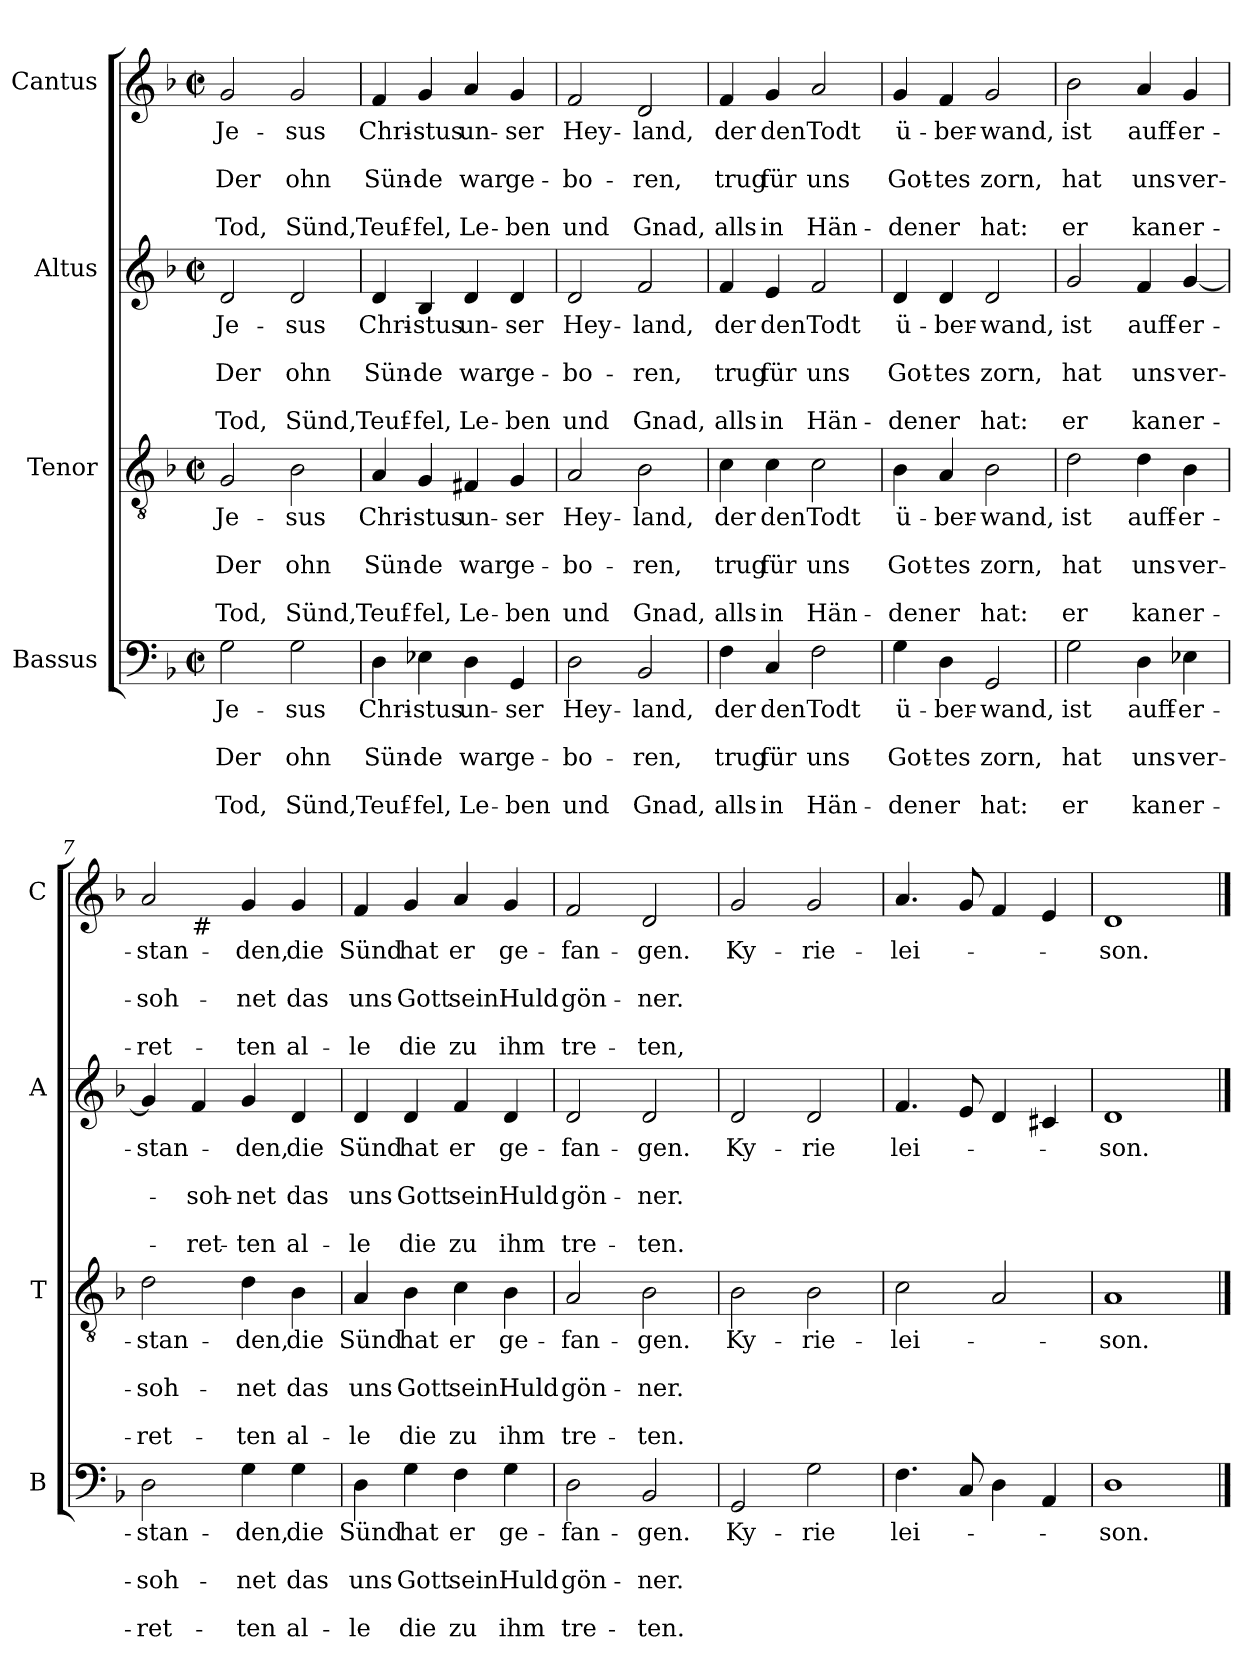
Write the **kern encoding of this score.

**kern	**text	**text	**text	**text	**text	**kern	**text	**text	**text	**text	**text	**kern	**text	**text	**text	**text	**text	**kern	**text	**text	**text	**text	**text
*part4	*part4	*part4	*part4	*part4	*part4	*part3	*part3	*part3	*part3	*part3	*part3	*part2	*part2	*part2	*part2	*part2	*part2	*part1	*part1	*part1	*part1	*part1	*part1
*staff4	*staff4	*staff4	*staff4	*staff4	*staff4	*staff3	*staff3	*staff3	*staff3	*staff3	*staff3	*staff2	*staff2	*staff2	*staff2	*staff2	*staff2	*staff1	*staff1	*staff1	*staff1	*staff1	*staff1
*I"Bassus	*	*	*	*	*	*I"Tenor	*	*	*	*	*	*I"Altus	*	*	*	*	*	*I"Cantus	*	*	*	*	*
*I'B	*	*	*	*	*	*I'T	*	*	*	*	*	*I'A	*	*	*	*	*	*I'C	*	*	*	*	*
*clefF4	*	*	*	*	*	*clefGv2	*	*	*	*	*	*clefG2	*	*	*	*	*	*clefG2	*	*	*	*	*
*k[b-]	*	*	*	*	*	*k[b-]	*	*	*	*	*	*k[b-]	*	*	*	*	*	*k[b-]	*	*	*	*	*
*F:	*	*	*	*	*	*F:	*	*	*	*	*	*F:	*	*	*	*	*	*F:	*	*	*	*	*
*M2/2	*	*	*	*	*	*M2/2	*	*	*	*	*	*M2/2	*	*	*	*	*	*M2/2	*	*	*	*	*
*met(c|)	*	*	*	*	*	*met(c|)	*	*	*	*	*	*met(c|)	*	*	*	*	*	*met(c|)	*	*	*	*	*
=1	=1	=1	=1	=1	=1	=1	=1	=1	=1	=1	=1	=1	=1	=1	=1	=1	=1	=1	=1	=1	=1	=1	=1
!	!LO:LY:b	!	!LO:LY:b	!	!LO:LY:b	!	!LO:LY:b	!	!LO:LY:b	!	!LO:LY:b	!	!LO:LY:b	!	!LO:LY:b	!	!LO:LY:b	!	!LO:LY:b	!	!LO:LY:b	!	!LO:LY:b
2G\	Je-	.	Der	.	Tod,	2G/	Je-	.	Der	.	Tod,	2d/	Je-	.	Der	.	Tod,	2g/	Je-	.	Der	.	Tod,
!	!LO:LY:b	!	!LO:LY:b	!	!LO:LY:b	!	!LO:LY:b	!	!LO:LY:b	!	!LO:LY:b	!	!LO:LY:b	!	!LO:LY:b	!	!LO:LY:b	!	!LO:LY:b	!	!LO:LY:b	!	!LO:LY:b
2G\	-sus	.	ohn	.	Sünd,	2B-\	-sus	.	ohn	.	Sünd,	2d/	-sus	.	ohn	.	Sünd,	2g/	-sus	.	ohn	.	Sünd,
=2	=2	=2	=2	=2	=2	=2	=2	=2	=2	=2	=2	=2	=2	=2	=2	=2	=2	=2	=2	=2	=2	=2	=2
!	!LO:LY:b	!	!LO:LY:b	!	!LO:LY:b	!	!LO:LY:b	!	!LO:LY:b	!	!LO:LY:b	!	!LO:LY:b	!	!LO:LY:b	!	!LO:LY:b	!	!LO:LY:b	!	!LO:LY:b	!	!LO:LY:b
4D\	Chri-	.	Sün-	.	Teuf-	4A/	Chri-	.	Sün-	.	Teuf-	4d/	Chri-	.	Sün-	.	Teuf-	4f/	Chri-	.	Sün-	.	Teuf-
!	!LO:LY:b	!	!LO:LY:b	!	!LO:LY:b	!	!LO:LY:b	!	!LO:LY:b	!	!LO:LY:b	!	!LO:LY:b	!	!LO:LY:b	!	!LO:LY:b	!	!LO:LY:b	!	!LO:LY:b	!	!LO:LY:b
4E-X\	-stus	.	-de	.	-fel,	4G/	-stus	.	-de	.	-fel,	4B-/	-stus	.	-de	.	-fel,	4g/	-stus	.	-de	.	-fel,
!	!LO:LY:b	!	!LO:LY:b	!	!LO:LY:b	!	!LO:LY:b	!	!LO:LY:b	!	!LO:LY:b	!	!LO:LY:b	!	!LO:LY:b	!	!LO:LY:b	!	!LO:LY:b	!	!LO:LY:b	!	!LO:LY:b
4D\	un-	.	war	.	Le-	4F#X/	un-	.	war	.	Le-	4d/	un-	.	war	.	Le-	4a/	un-	.	war	.	Le-
!	!LO:LY:b	!	!LO:LY:b	!	!LO:LY:b	!	!LO:LY:b	!	!LO:LY:b	!	!LO:LY:b	!	!LO:LY:b	!	!LO:LY:b	!	!LO:LY:b	!	!LO:LY:b	!	!LO:LY:b	!	!LO:LY:b
4GG/	-ser	.	ge-	.	-ben	4G/	-ser	.	ge-	.	-ben	4d/	-ser	.	ge-	.	-ben	4g/	-ser	.	ge-	.	-ben
=3	=3	=3	=3	=3	=3	=3	=3	=3	=3	=3	=3	=3	=3	=3	=3	=3	=3	=3	=3	=3	=3	=3	=3
!	!LO:LY:b	!	!LO:LY:b	!	!LO:LY:b	!	!LO:LY:b	!	!LO:LY:b	!	!LO:LY:b	!	!LO:LY:b	!	!LO:LY:b	!	!LO:LY:b	!	!LO:LY:b	!	!LO:LY:b	!	!LO:LY:b
2D\	Hey-	.	-bo-	.	und	2A/	Hey-	.	-bo-	.	und	2d/	Hey-	.	-bo-	.	und	2f/	Hey-	.	-bo-	.	und
!	!LO:LY:b	!	!LO:LY:b	!	!LO:LY:b	!	!LO:LY:b	!	!LO:LY:b	!	!LO:LY:b	!	!LO:LY:b	!	!LO:LY:b	!	!LO:LY:b	!	!LO:LY:b	!	!LO:LY:b	!	!LO:LY:b
2BB-/	-land,	.	-ren,	.	Gnad,	2B-\	-land,	.	-ren,	.	Gnad,	2f/	-land,	.	-ren,	.	Gnad,	2d/	-land,	.	-ren,	.	Gnad,
=4	=4	=4	=4	=4	=4	=4	=4	=4	=4	=4	=4	=4	=4	=4	=4	=4	=4	=4	=4	=4	=4	=4	=4
!	!LO:LY:b	!	!LO:LY:b	!	!LO:LY:b	!	!LO:LY:b	!	!LO:LY:b	!	!LO:LY:b	!	!LO:LY:b	!	!LO:LY:b	!	!LO:LY:b	!	!LO:LY:b	!	!LO:LY:b	!	!LO:LY:b
4F\	der	.	trug	.	alls	4c\	der	.	trug	.	alls	4f/	der	.	trug	.	alls	4f/	der	.	trug	.	alls
!	!LO:LY:b	!	!LO:LY:b	!	!LO:LY:b	!	!LO:LY:b	!	!LO:LY:b	!	!LO:LY:b	!	!LO:LY:b	!	!LO:LY:b	!	!LO:LY:b	!	!LO:LY:b	!	!LO:LY:b	!	!LO:LY:b
4C/	den	.	für	.	in	4c\	den	.	für	.	in	4e/	den	.	für	.	in	4g/	den	.	für	.	in
!	!LO:LY:b	!	!LO:LY:b	!	!LO:LY:b	!	!LO:LY:b	!	!LO:LY:b	!	!LO:LY:b	!	!LO:LY:b	!	!LO:LY:b	!	!LO:LY:b	!	!LO:LY:b	!	!LO:LY:b	!	!LO:LY:b
2F\	Todt	.	uns	.	Hän-	2c\	Todt	.	uns	.	Hän-	2f/	Todt	.	uns	.	Hän-	2a/	Todt	.	uns	.	Hän-
!!LO:LB:g=z
=5	=5	=5	=5	=5	=5	=5	=5	=5	=5	=5	=5	=5	=5	=5	=5	=5	=5	=5	=5	=5	=5	=5	=5
!	!LO:LY:b	!	!LO:LY:b	!	!LO:LY:b	!	!LO:LY:b	!	!LO:LY:b	!	!LO:LY:b	!	!LO:LY:b	!	!LO:LY:b	!	!LO:LY:b	!	!LO:LY:b	!	!LO:LY:b	!	!LO:LY:b
4G\	ü-	.	Got-	.	-den	4B-\	ü-	.	Got-	.	-den	4d/	ü-	.	Got-	.	-den	4g/	ü-	.	Got-	.	-den
!	!LO:LY:b	!	!LO:LY:b	!	!LO:LY:b	!	!LO:LY:b	!	!LO:LY:b	!	!LO:LY:b	!	!LO:LY:b	!	!LO:LY:b	!	!LO:LY:b	!	!LO:LY:b	!	!LO:LY:b	!	!LO:LY:b
4D\	-ber-	.	-tes	.	er	4A/	-ber-	.	-tes	.	er	4d/	-ber-	.	-tes	.	er	4f/	-ber-	.	-tes	.	er
!	!LO:LY:b	!	!LO:LY:b	!	!LO:LY:b	!	!LO:LY:b	!	!LO:LY:b	!	!LO:LY:b	!	!LO:LY:b	!	!LO:LY:b	!	!LO:LY:b	!	!LO:LY:b	!	!LO:LY:b	!	!LO:LY:b
2GG/	-wand,	.	zorn,	.	hat:	2B-\	-wand,	.	zorn,	.	hat:	2d/	-wand,	.	zorn,	.	hat:	2g/	-wand,	.	zorn,	.	hat:
=6	=6	=6	=6	=6	=6	=6	=6	=6	=6	=6	=6	=6	=6	=6	=6	=6	=6	=6	=6	=6	=6	=6	=6
!	!LO:LY:b	!	!LO:LY:b	!	!LO:LY:b	!	!LO:LY:b	!	!LO:LY:b	!	!LO:LY:b	!	!LO:LY:b	!	!LO:LY:b	!	!LO:LY:b	!	!LO:LY:b	!	!LO:LY:b	!	!LO:LY:b
2G\	ist	.	hat	.	er	2d\	ist	.	hat	.	er	2g/	ist	.	hat	.	er	2b-\	ist	.	hat	.	er
!	!LO:LY:b	!	!LO:LY:b	!	!LO:LY:b	!	!LO:LY:b	!	!LO:LY:b	!	!LO:LY:b	!	!LO:LY:b	!	!LO:LY:b	!	!LO:LY:b	!	!LO:LY:b	!	!LO:LY:b	!	!LO:LY:b
4D\	auff-	.	uns	.	kan	4d\	auff-	.	uns	.	kan	4f/	auff-	.	uns	.	kan	4a/	auff-	.	uns	.	kan
!	!LO:LY:b	!	!LO:LY:b	!	!LO:LY:b	!	!LO:LY:b	!	!LO:LY:b	!	!LO:LY:b	!	!LO:LY:b	!	!LO:LY:b	!	!LO:LY:b	!	!LO:LY:b	!	!LO:LY:b	!	!LO:LY:b
4E-X\	-er-	.	ver-	.	er-	4B-\	-er-	.	ver-	.	er-	[4g/	-er-	.	ver-	.	er-	4g/	-er-	.	ver-	.	er-
=7	=7	=7	=7	=7	=7	=7	=7	=7	=7	=7	=7	=7	=7	=7	=7	=7	=7	=7	=7	=7	=7	=7	=7
!	!LO:LY:b	!	!LO:LY:b	!	!LO:LY:b	!	!LO:LY:b	!	!LO:LY:b	!	!LO:LY:b	!	!LO:LY:b	!	!	!	!	!	!LO:LY:b	!	!LO:LY:b	!	!LO:LY:b
*	*	*	*	*	*	*	*	*	*	*	*	*	*	*	*	*	*	*^	*	*	*	*	*
2D\	-stan-	.	-soh-	.	-ret-	2d\	-stan-	.	-soh-	.	-ret-	4g/]	-stan-	.	.	.	.	2a/	4ryy	-stan-	.	-soh-	.	-ret-
!	!	!	!	!	!	!	!	!	!	!	!	!	!	!	!	!	!	!	!LO:TX:b:t=#	!	!	!	!	!
!	!	!	!	!	!	!	!	!	!	!	!	!	!	!	!LO:LY:b	!	!LO:LY:b	!	!	!	!	!	!	!
.	.	.	.	.	.	.	.	.	.	.	.	4f/	.	.	-soh-	.	-ret-	.	2.ryy	.	.	.	.	.
!	!LO:LY:b	!	!LO:LY:b	!	!LO:LY:b	!	!LO:LY:b	!	!LO:LY:b	!	!LO:LY:b	!	!LO:LY:b	!	!LO:LY:b	!	!LO:LY:b	!	!	!LO:LY:b	!	!LO:LY:b	!	!LO:LY:b
4G\	-den,	.	-net	.	-ten	4d\	-den,	.	-net	.	-ten	4g/	-den,	.	-net	.	-ten	4g/	.	-den,	.	-net	.	-ten
!	!LO:LY:b	!	!LO:LY:b	!	!LO:LY:b	!	!LO:LY:b	!	!LO:LY:b	!	!LO:LY:b	!	!LO:LY:b	!	!LO:LY:b	!	!LO:LY:b	!	!	!LO:LY:b	!	!LO:LY:b	!	!LO:LY:b
4G\	die	.	das	.	al-	4B-\	die	.	das	.	al-	4d/	die	.	das	.	al-	4g/	.	die	.	das	.	al-
=8	=8	=8	=8	=8	=8	=8	=8	=8	=8	=8	=8	=8	=8	=8	=8	=8	=8	=8	=8	=8	=8	=8	=8	=8
!	!LO:LY:b	!	!LO:LY:b	!	!LO:LY:b	!	!LO:LY:b	!	!LO:LY:b	!	!LO:LY:b	!	!LO:LY:b	!	!LO:LY:b	!	!LO:LY:b	!	!	!LO:LY:b	!	!LO:LY:b	!	!LO:LY:b
*	*	*	*	*	*	*	*	*	*	*	*	*	*	*	*	*	*	*v	*v	*	*	*	*	*
4D\	Sünd	.	uns	.	-le	4A/	Sünd	.	uns	.	-le	4d/	Sünd	.	uns	.	-le	4f/	Sünd	.	uns	.	-le
!	!LO:LY:b	!	!LO:LY:b	!	!LO:LY:b	!	!LO:LY:b	!	!LO:LY:b	!	!LO:LY:b	!	!LO:LY:b	!	!LO:LY:b	!	!LO:LY:b	!	!LO:LY:b	!	!LO:LY:b	!	!LO:LY:b
4G\	hat	.	Gott	.	die	4B-\	hat	.	Gott	.	die	4d/	hat	.	Gott	.	die	4g/	hat	.	Gott	.	die
!	!LO:LY:b	!	!LO:LY:b	!	!LO:LY:b	!	!LO:LY:b	!	!LO:LY:b	!	!LO:LY:b	!	!LO:LY:b	!	!LO:LY:b	!	!LO:LY:b	!	!LO:LY:b	!	!LO:LY:b	!	!LO:LY:b
4F\	er	.	sein	.	zu	4c\	er	.	sein	.	zu	4f/	er	.	sein	.	zu	4a/	er	.	sein	.	zu
!	!LO:LY:b	!	!LO:LY:b	!	!LO:LY:b	!	!LO:LY:b	!	!LO:LY:b	!	!LO:LY:b	!	!LO:LY:b	!	!LO:LY:b	!	!LO:LY:b	!	!LO:LY:b	!	!LO:LY:b	!	!LO:LY:b
4G\	ge-	.	Huld	.	ihm	4B-\	ge-	.	Huld	.	ihm	4d/	ge-	.	Huld	.	ihm	4g/	ge-	.	Huld	.	ihm
!!LO:PB:g=z
=9	=9	=9	=9	=9	=9	=9	=9	=9	=9	=9	=9	=9	=9	=9	=9	=9	=9	=9	=9	=9	=9	=9	=9
!	!LO:LY:b	!	!LO:LY:b	!	!LO:LY:b	!	!LO:LY:b	!	!LO:LY:b	!	!LO:LY:b	!	!LO:LY:b	!	!LO:LY:b	!	!LO:LY:b	!	!LO:LY:b	!	!LO:LY:b	!	!LO:LY:b
2D\	-fan-	.	gön-	.	tre-	2A/	-fan-	.	gön-	.	tre-	2d/	-fan-	.	gön-	.	tre-	2f/	-fan-	.	gön-	.	tre-
!	!LO:LY:b	!	!LO:LY:b	!	!LO:LY:b	!	!LO:LY:b	!	!LO:LY:b	!	!LO:LY:b	!	!LO:LY:b	!	!LO:LY:b	!	!LO:LY:b	!	!LO:LY:b	!	!LO:LY:b	!	!LO:LY:b
2BB-/	-gen.	.	-ner.	.	-ten.	2B-\	-gen.	.	-ner.	.	-ten.	2d/	-gen.	.	-ner.	.	-ten.	2d/	-gen.	.	-ner.	.	-ten,
=10	=10	=10	=10	=10	=10	=10	=10	=10	=10	=10	=10	=10	=10	=10	=10	=10	=10	=10	=10	=10	=10	=10	=10
!	!LO:LY:b	!	!	!	!	!	!LO:LY:b	!	!	!	!	!	!LO:LY:b	!	!	!	!	!	!LO:LY:b	!	!	!	!
2GG/	Ky-	.	.	.	.	2B-\	Ky-	.	.	.	.	2d/	Ky-	.	.	.	.	2g/	Ky-	.	.	.	.
!	!LO:LY:b	!	!	!	!	!	!LO:LY:b	!	!	!	!	!	!LO:LY:b	!	!	!	!	!	!LO:LY:b	!	!	!	!
2G\	-rie	.	.	.	.	2B-\	-rie-	.	.	.	.	2d/	-rie	.	.	.	.	2g/	-rie-	.	.	.	.
=11	=11	=11	=11	=11	=11	=11	=11	=11	=11	=11	=11	=11	=11	=11	=11	=11	=11	=11	=11	=11	=11	=11	=11
!	!LO:LY:b	!	!	!	!	!	!LO:LY:b	!	!	!	!	!	!LO:LY:b	!	!	!	!	!	!LO:LY:b	!	!	!	!
4.F\	lei-	.	.	.	.	2c\	-lei-	.	.	.	.	4.f/	lei-	.	.	.	.	4.a/	-lei-	.	.	.	.
8C/	.	.	.	.	.	.	.	.	.	.	.	8e/	.	.	.	.	.	8g/	.	.	.	.	.
4D\	.	.	.	.	.	2A/	.	.	.	.	.	4d/	.	.	.	.	.	4f/	.	.	.	.	.
4AA/	.	.	.	.	.	.	.	.	.	.	.	4c#X/	.	.	.	.	.	4e/	.	.	.	.	.
=12	=12	=12	=12	=12	=12	=12	=12	=12	=12	=12	=12	=12	=12	=12	=12	=12	=12	=12	=12	=12	=12	=12	=12
!	!LO:LY:b	!	!	!	!	!	!LO:LY:b	!	!	!	!	!	!LO:LY:b	!	!	!	!	!	!LO:LY:b	!	!	!	!
1D	-son.	.	.	.	.	1A	-son.	.	.	.	.	1d	-son.	.	.	.	.	1d	-son.	.	.	.	.
==	==	==	==	==	==	==	==	==	==	==	==	==	==	==	==	==	==	==	==	==	==	==	==
*-	*-	*-	*-	*-	*-	*-	*-	*-	*-	*-	*-	*-	*-	*-	*-	*-	*-	*-	*-	*-	*-	*-	*-
